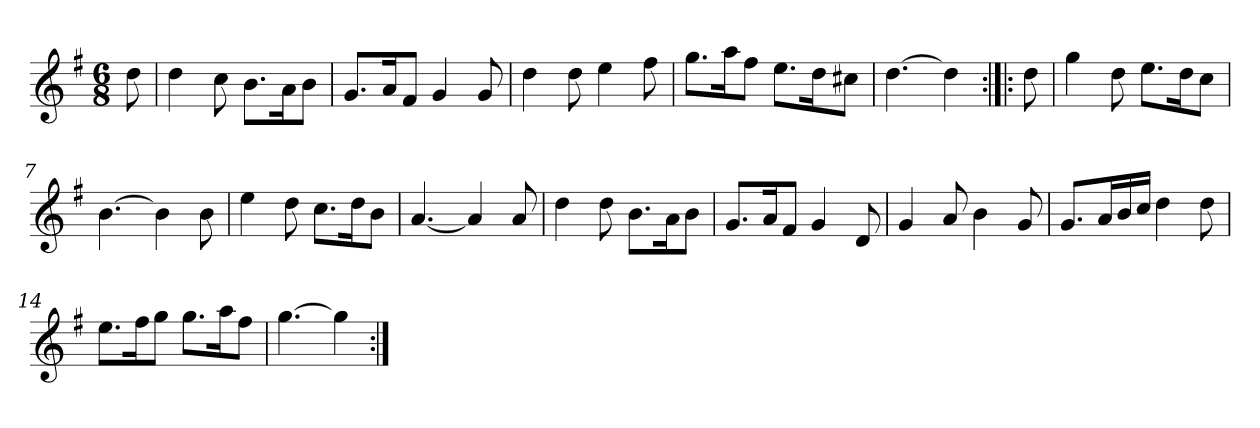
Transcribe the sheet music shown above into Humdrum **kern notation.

**kern
*part1
*staff1
*clefG2
*k[f#]
*G:
*M6/8
*MM120
=
8dd
=1
4dd
8cc
8.b\L
16a\K
8b\J
=2
8.g/L
16a/K
8f#/J
4g
8g
=3
4dd
8dd
4ee
8ff#
=4
8.gg\L
16aa\K
8ff#\J
8.ee\L
16dd\K
8cc#X\J
=5
[4.dd
4dd]
=:|!|:
8dd
=6
4gg
8dd
8.ee\L
16dd\K
8cc\J
=7
[4.b
4b]
8b
=8
4ee
8dd
8.cc\L
16dd\K
8b\J
=9
[4.a
4a]
8a
=10
4dd
8dd
8.b\L
16a\K
8b\J
=11
8.g/L
16a/K
8f#/J
4g
8d
=12
4g
8a
4b
8g
=13
8.g/L
16a/L
16b/
16cc/JJ
4dd
8dd
=14
8.ee\L
16ff#\K
8gg\J
8.gg\L
16aa\K
8ff#\J
=15
[4.gg
4gg]
=:|!
*-
